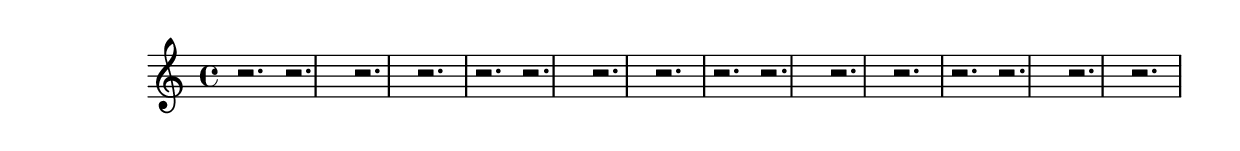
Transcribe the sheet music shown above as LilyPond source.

%%  sesto_basso.ly
%%  Copyright (c) 2011 Benjamin Coudrin <benjamin.coudrin@gmail.com>
%%                All Rights Reserved
%%
%%  Copyleft :
%%  This program is free software. It comes without any warranty, to
%%  the extent permitted by applicable law. You can redistribute it
%%  and/or modify it under the terms of the Do What The Fuck You Want
%%  To Public License, Version 2, as published by Sam Hocevar. See
%%  http://sam.zoy.org/wtfpl/COPYING for more details.

\relative c {
  r2.
  r2.
  r2.
  r2.
  r2.
  r2.
  r2.
  r2. 
  r2.
  r2.
  r2.
  r2.
  r2.
  r2.
  r2.
  r2. 
}